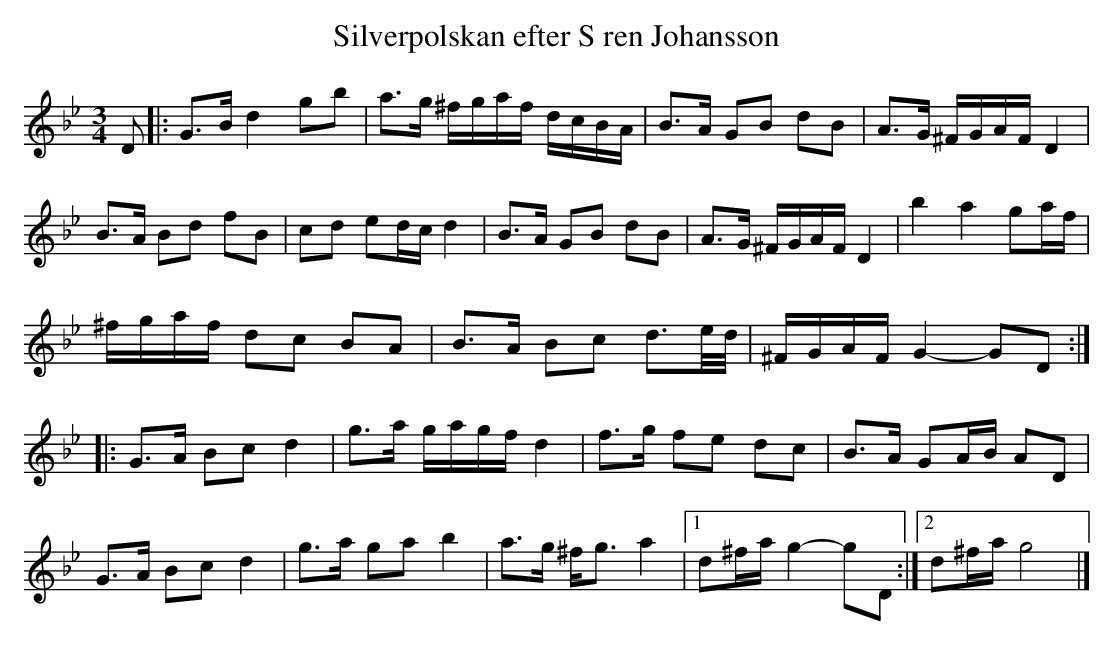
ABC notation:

X:1
T:Silverpolskan efter S ren Johansson
L:1/16
M:3/4
K:Gm
D2 |: G2>B2 d4 g2b2 | a2>g2 ^fgaf dcBA | B2>A2 G2B2 d2B2 | A2>G2 ^FGAF D4 |
B2>A2 B2d2 f2B2 | c2d2 e2dc d4 | B2>A2 G2B2 d2B2 | A2>G2 ^FGAF D4 | b4 a4 g2af |
^fgaf d2c2 B2A2 | B2>A2 B2c2 d3e/d/ | ^FGAF G4- G2D2 ::
G2>A2 B2c2 d4 | g2>a2 gagf d4 | f2>g2 f2e2 d2c2 | B2>A2 G2AB A2D2 |
G2>A2 B2c2 d4 | g2>a2 g2a2 b4 | a2>g2 ^f2<g2 a4 |1 d2^fa g4- g2D2 :|2 d2^fa g8 |]
